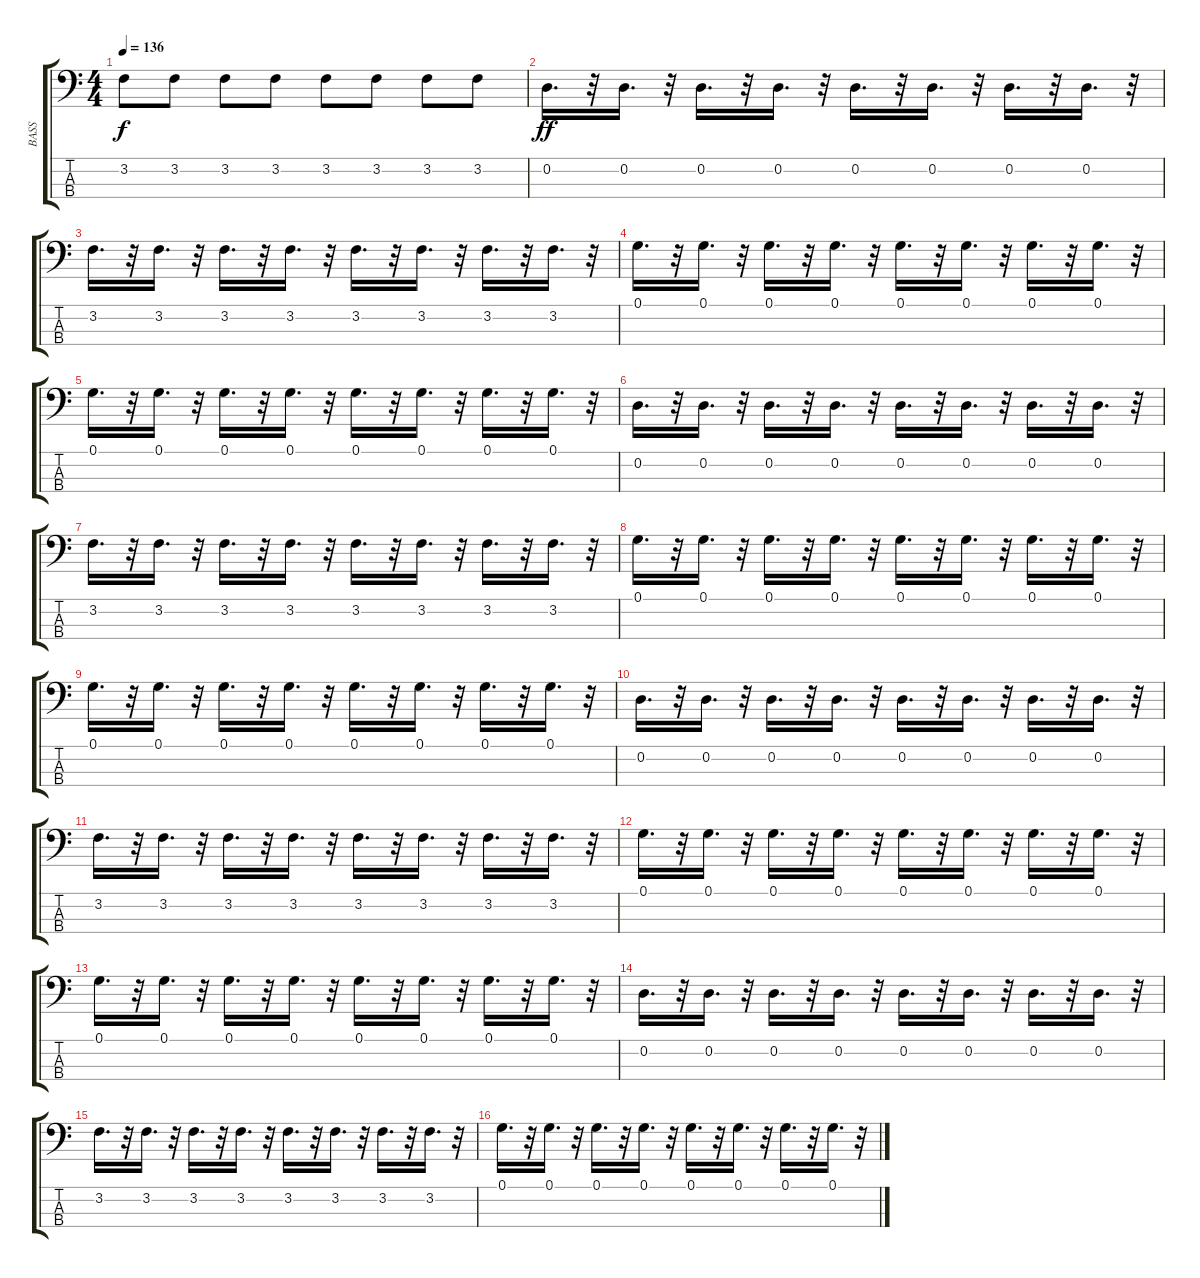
\track ("BASS" "BASS") {instrument electricbassfinger}
\staff {score tabs}
\tuning (G2 D2 A1 E1) {hide}
\ts (4 4)
\tempo 136
\clef f4
\ks c
3.2.8{dy f} 3.2.8 3.2.8 3.2.8 3.2.8 3.2.8 3.2.8 3.2.8 |
0.2.16{d dy ff} r.32 0.2.16{d} r.32 0.2.16{d} r.32 0.2.16{d} r.32 0.2.16{d} r.32 0.2.16{d} r.32 0.2.16{d} r.32 0.2.16{d} r.32 |
3.2.16{d} r.32 3.2.16{d} r.32 3.2.16{d} r.32 3.2.16{d} r.32 3.2.16{d} r.32 3.2.16{d} r.32 3.2.16{d} r.32 3.2.16{d} r.32 |
0.1.16{d} r.32 0.1.16{d} r.32 0.1.16{d} r.32 0.1.16{d} r.32 0.1.16{d} r.32 0.1.16{d} r.32 0.1.16{d} r.32 0.1.16{d} r.32 |
0.1.16{d} r.32 0.1.16{d} r.32 0.1.16{d} r.32 0.1.16{d} r.32 0.1.16{d} r.32 0.1.16{d} r.32 0.1.16{d} r.32 0.1.16{d} r.32 |
0.2.16{d} r.32 0.2.16{d} r.32 0.2.16{d} r.32 0.2.16{d} r.32 0.2.16{d} r.32 0.2.16{d} r.32 0.2.16{d} r.32 0.2.16{d} r.32 |
3.2.16{d} r.32 3.2.16{d} r.32 3.2.16{d} r.32 3.2.16{d} r.32 3.2.16{d} r.32 3.2.16{d} r.32 3.2.16{d} r.32 3.2.16{d} r.32 |
0.1.16{d} r.32 0.1.16{d} r.32 0.1.16{d} r.32 0.1.16{d} r.32 0.1.16{d} r.32 0.1.16{d} r.32 0.1.16{d} r.32 0.1.16{d} r.32 |
0.1.16{d} r.32 0.1.16{d} r.32 0.1.16{d} r.32 0.1.16{d} r.32 0.1.16{d} r.32 0.1.16{d} r.32 0.1.16{d} r.32 0.1.16{d} r.32 |
0.2.16{d} r.32 0.2.16{d} r.32 0.2.16{d} r.32 0.2.16{d} r.32 0.2.16{d} r.32 0.2.16{d} r.32 0.2.16{d} r.32 0.2.16{d} r.32 |
3.2.16{d} r.32 3.2.16{d} r.32 3.2.16{d} r.32 3.2.16{d} r.32 3.2.16{d} r.32 3.2.16{d} r.32 3.2.16{d} r.32 3.2.16{d} r.32 |
0.1.16{d} r.32 0.1.16{d} r.32 0.1.16{d} r.32 0.1.16{d} r.32 0.1.16{d} r.32 0.1.16{d} r.32 0.1.16{d} r.32 0.1.16{d} r.32 |
0.1.16{d} r.32 0.1.16{d} r.32 0.1.16{d} r.32 0.1.16{d} r.32 0.1.16{d} r.32 0.1.16{d} r.32 0.1.16{d} r.32 0.1.16{d} r.32 |
0.2.16{d} r.32 0.2.16{d} r.32 0.2.16{d} r.32 0.2.16{d} r.32 0.2.16{d} r.32 0.2.16{d} r.32 0.2.16{d} r.32 0.2.16{d} r.32 |
3.2.16{d} r.32 3.2.16{d} r.32 3.2.16{d} r.32 3.2.16{d} r.32 3.2.16{d} r.32 3.2.16{d} r.32 3.2.16{d} r.32 3.2.16{d} r.32 |
0.1.16{d} r.32 0.1.16{d} r.32 0.1.16{d} r.32 0.1.16{d} r.32 0.1.16{d} r.32 0.1.16{d} r.32 0.1.16{d} r.32 0.1.16{d} r.32
